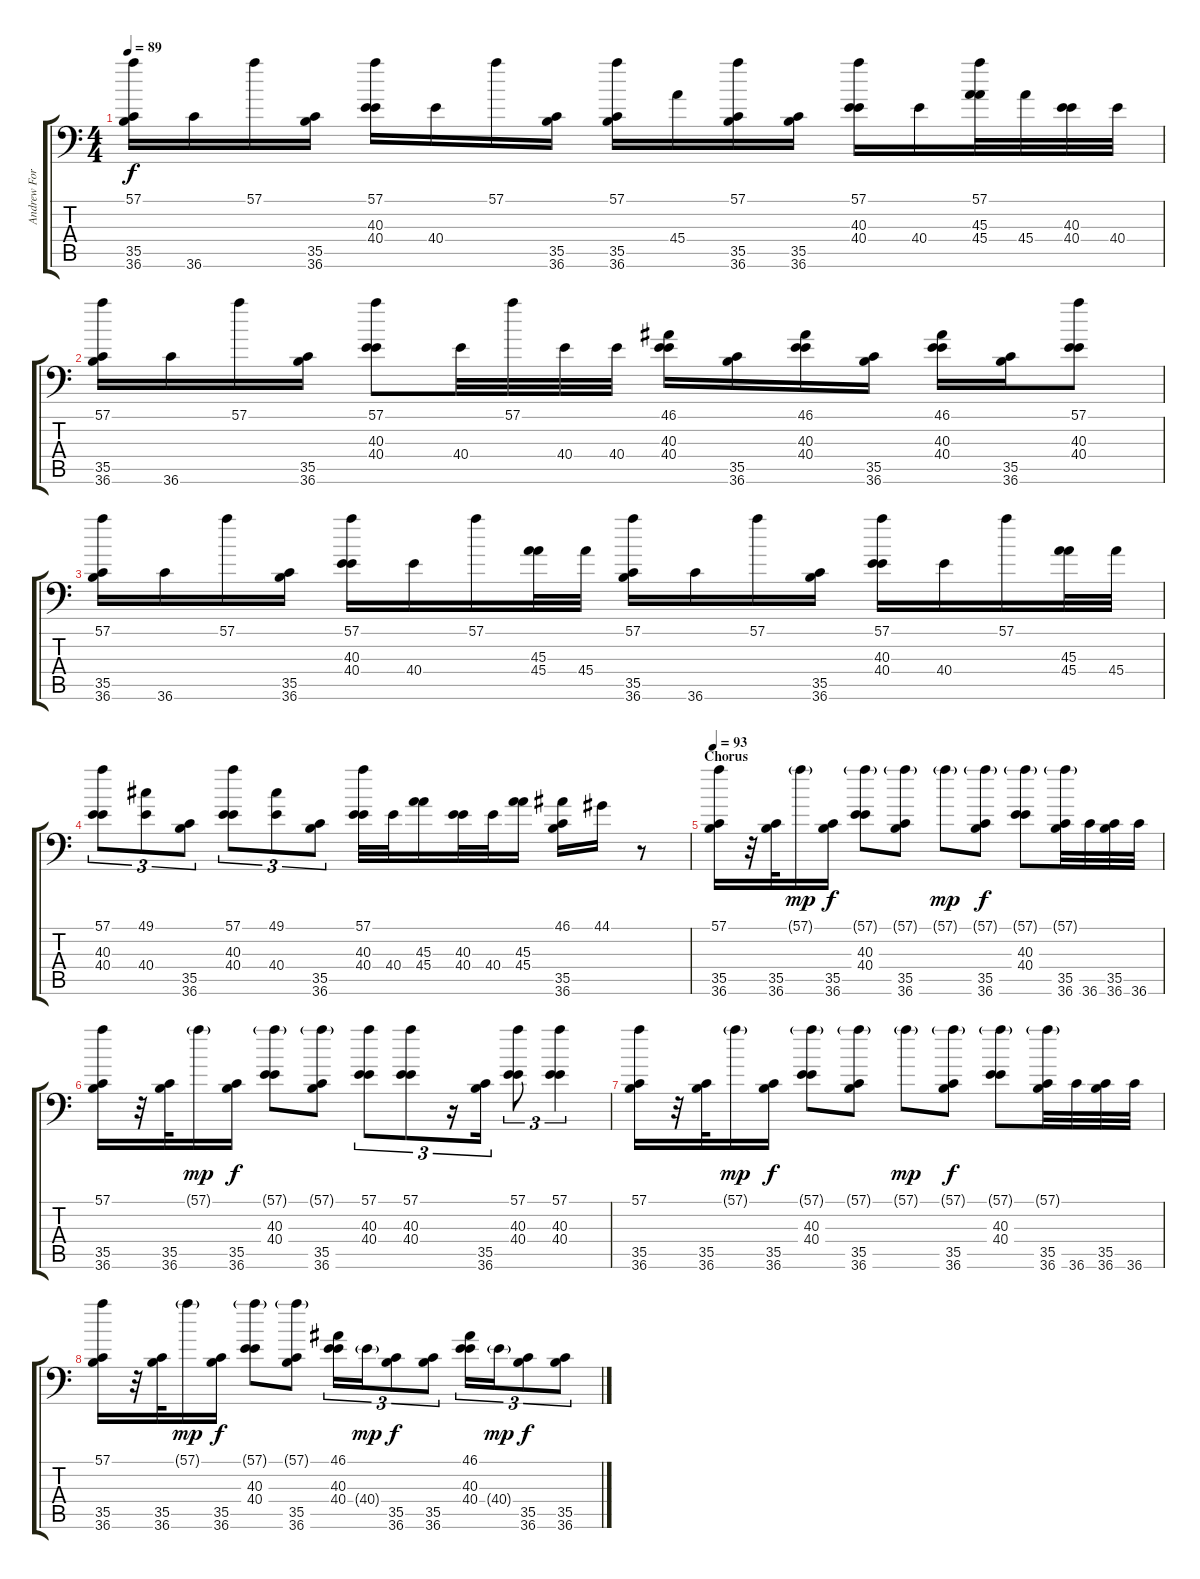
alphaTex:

\track ("Andrew Forsman" "Andrew For") {instrument acousticgrandpiano}
\staff {score tabs}
\tuning (C-1 C-1 C-1 C-1 C-1 C-1) {hide}
\ts (4 4)
\tempo 89
\clef f4
\ks c
(57.1 35.5 36.6).16{dy f} 36.6.16 57.1.16 (35.5 36.6).16 (57.1 40.3 40.4).16 40.4.16 57.1.16 (35.5 36.6).16 (57.1 35.5 36.6).16 45.4.16 (57.1 35.5 36.6).16 (35.5 36.6).16 (57.1 40.3 40.4).16 40.4.16 (57.1 45.3 45.4).32 45.4.32 (40.3 40.4).32 40.4.32 |
(57.1 35.5 36.6).16 36.6.16 57.1.16 (35.5 36.6).16 (57.1 40.3 40.4).8 40.4.32 57.1.32 40.4.32 40.4.32 (46.1 40.3 40.4).16 (35.5 36.6).16 (46.1 40.3 40.4).16 (35.5 36.6).16 (46.1 40.3 40.4).16 (35.5 36.6).16 (57.1 40.3 40.4).8 |
(57.1 35.5 36.6).16 36.6.16 57.1.16 (35.5 36.6).16 (57.1 40.3 40.4).16 40.4.16 57.1.16 (45.3 45.4).32 45.4.32 (57.1 35.5 36.6).16 36.6.16 57.1.16 (35.5 36.6).16 (57.1 40.3 40.4).16 40.4.16 57.1.16 (45.3 45.4).32 45.4.32 |
(57.1 40.3 40.4).8{tu (3 2)} (49.1 40.4).8{tu (3 2)} (35.5 36.6).8{tu (3 2)} (57.1 40.3 40.4).8{tu (3 2)} (49.1 40.4).8{tu (3 2)} (35.5 36.6).8{tu (3 2)} (57.1 40.3 40.4).32 40.4.32 (45.3 45.4).16 (40.3 40.4).32 40.4.32 (45.3 45.4).16 (46.1 35.5 36.6).16 44.1.16 r.8 |
\section ("" "Chorus")
\tempo 93
(57.1 35.5 36.6).16 r.32 (35.5 36.6).32 57.1{g}.16{dy mp} (35.5 36.6).16{dy f} (57.1{g} 40.3 40.4).8 (57.1{g} 35.5 36.6).8 57.1{g}.8{dy mp} (57.1{g} 35.5 36.6).8{dy f} (57.1{g} 40.3 40.4).8 (57.1{g} 35.5 36.6).32 36.6.32 (35.5 36.6).32 36.6.32 |
(57.1 35.5 36.6).16 r.32 (35.5 36.6).32 57.1{g}.16{dy mp} (35.5 36.6).16{dy f} (57.1{g} 40.3 40.4).8 (57.1{g} 35.5 36.6).8 (57.1 40.3 40.4).8{tu (3 2)} (57.1 40.3 40.4).8{tu (3 2)} r.16{tu (3 2)} (35.5 36.6).16{tu (3 2)} (57.1 40.3 40.4).8{tu (3 2)} (57.1 40.3 40.4).4{tu (3 2)} |
(57.1 35.5 36.6).16 r.32 (35.5 36.6).32 57.1{g}.16{dy mp} (35.5 36.6).16{dy f} (57.1{g} 40.3 40.4).8 (57.1{g} 35.5 36.6).8 57.1{g}.8{dy mp} (57.1{g} 35.5 36.6).8{dy f} (57.1{g} 40.3 40.4).8 (57.1{g} 35.5 36.6).32 36.6.32 (35.5 36.6).32 36.6.32 |
(57.1 35.5 36.6).16 r.32 (35.5 36.6).32 57.1{g}.16{dy mp} (35.5 36.6).16{dy f} (57.1{g} 40.3 40.4).8 (57.1{g} 35.5 36.6).8 (46.1 40.3 40.4).16{tu (3 2)} 40.4{g}.16{tu (3 2) dy mp} (35.5 36.6).8{tu (3 2) dy f} (35.5 36.6).8{tu (3 2)} (46.1 40.3 40.4).16{tu (3 2)} 40.4{g}.16{tu (3 2) dy mp} (35.5 36.6).8{tu (3 2) dy f} (35.5 36.6).8{tu (3 2)}
